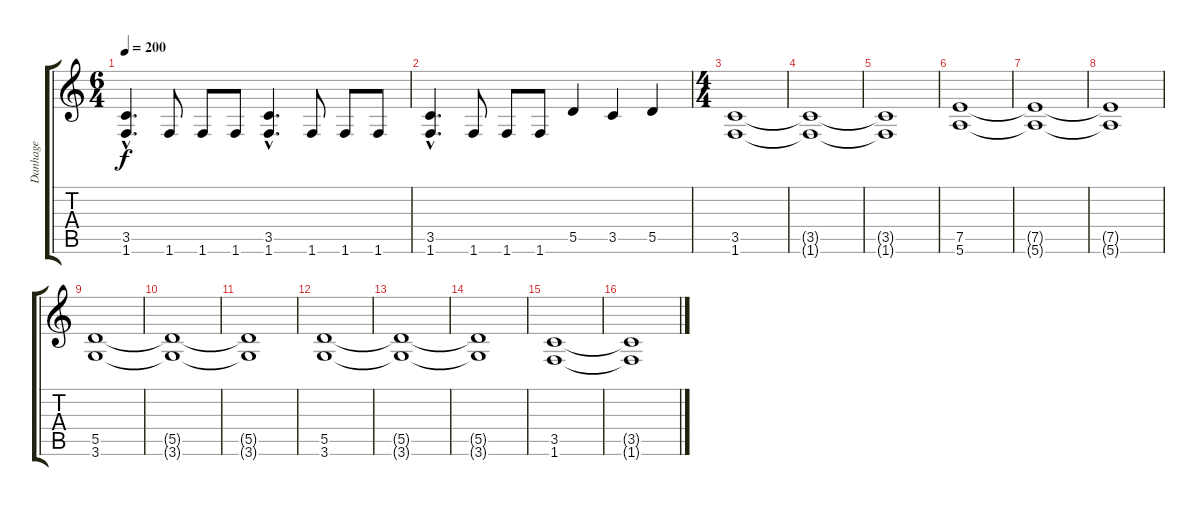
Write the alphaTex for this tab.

\track ("Danhage" "Danhage") {instrument distortionguitar}
\staff {score tabs}
\tuning (E4 B3 G3 D3 A2 E2) {hide}
\ts (6 4)
\tempo 200
\clef g2
\ks c
(3.5{hac} 1.6{hac}).4{d dy f} 1.6.8 1.6.8 1.6.8 (3.5{hac} 1.6{hac}).4{d} 1.6.8 1.6.8 1.6.8 |
(3.5{hac} 1.6{hac}).4{d} 1.6.8 1.6.8 1.6.8 5.5.4 3.5.4 5.5.4 |
\ts (4 4)
(3.5 1.6).1 |
(3.5{t} 1.6{t}).1 |
(3.5{t} 1.6{t}).1 |
(7.5 5.6).1 |
(7.5{t} 5.6{t}).1 |
(7.5{t} 5.6{t}).1 |
(5.5 3.6).1 |
(5.5{t} 3.6{t}).1 |
(5.5{t} 3.6{t}).1 |
(5.5 3.6).1 |
(5.5{t} 3.6{t}).1 |
(5.5{t} 3.6{t}).1 |
(3.5 1.6).1 |
(3.5{t} 1.6{t}).1
